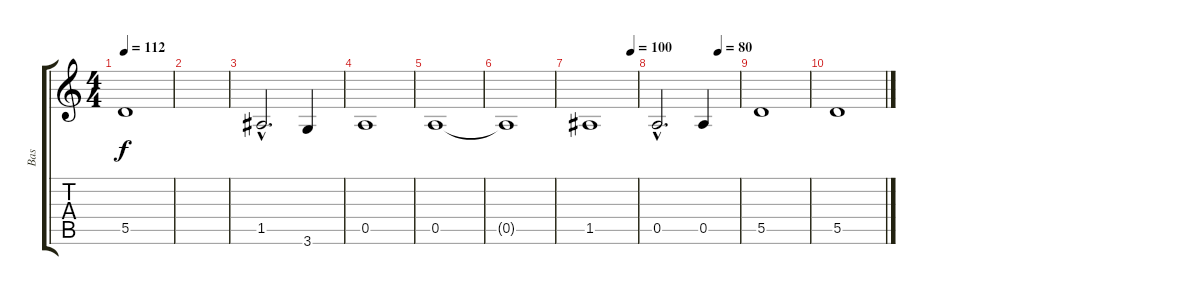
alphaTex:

\track ("Bas" "Bas") {instrument electricbassfinger}
\staff {score tabs}
\tuning (E4 B3 G3 D3 A2 E2) {hide}
\ts (4 4)
\tempo 112
\clef g2
\ks c
5.5.1{dy f} |
|
1.5{hac}.2{d} 3.6.4 |
0.5.1 |
0.5.1 |
0.5{t}.1 |
\tempo (100 0.875)
1.5.1 |
\tempo (80 0.75)
0.5{hac}.2{d} 0.5.4 |
5.5.1 |
5.5.1
